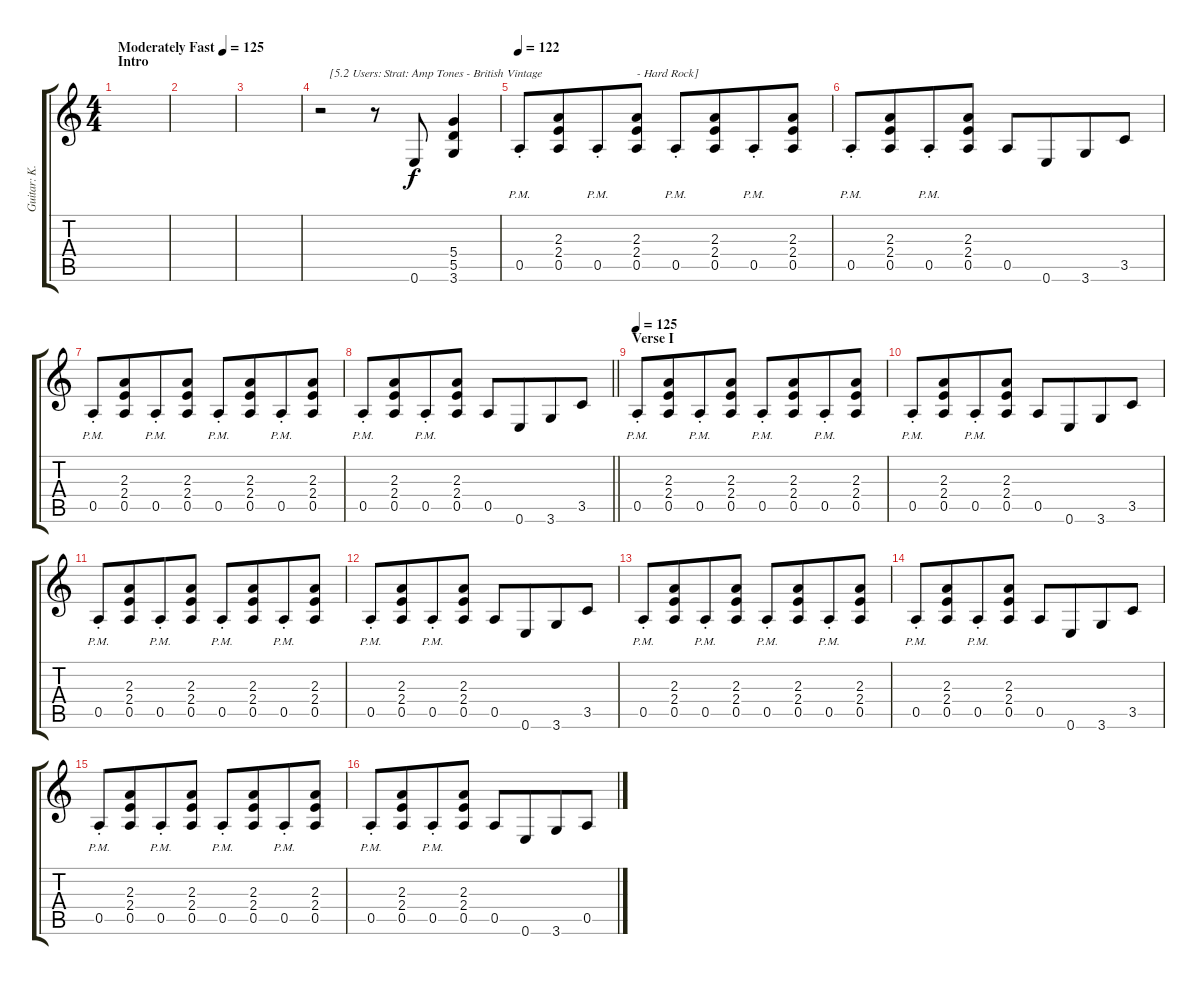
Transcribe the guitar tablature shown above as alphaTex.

\track ("Guitar: K.K." "Guitar: K.") {instrument distortionguitar}
\staff {score tabs}
\tuning (E4 B3 G3 D3 A2 E2) {hide}
\ts (4 4)
\section ("" "Intro")
\tempo (125 "Moderately Fast")
\tempo 120
\tempo (125 "Moderately Fast")
\clef g2
\ks c
|
|
|
r.2{txt "   [5.2 Users: Strat: Amp Tones - British Vintage"} r.8 0.6.8 (5.4 5.5 3.6).4 |
\tempo 122
0.5{pm st}.8 (2.3 2.4 0.5).8{beam merge} 0.5{pm st}.8 (2.3 2.4 0.5).8{txt "- Hard Rock]"} 0.5{pm st}.8 (2.3 2.4 0.5).8{beam merge} 0.5{pm st}.8 (2.3 2.4 0.5).8 |
0.5{pm st}.8 (2.3 2.4 0.5).8{beam merge} 0.5{pm st}.8 (2.3 2.4 0.5).8 0.5.8 0.6.8{beam merge} 3.6.8 3.5.8 |
0.5{pm st}.8 (2.3 2.4 0.5).8{beam merge} 0.5{pm st}.8 (2.3 2.4 0.5).8 0.5{pm st}.8 (2.3 2.4 0.5).8{beam merge} 0.5{pm st}.8 (2.3 2.4 0.5).8 |
\barLineRight lightlight
0.5{pm st}.8 (2.3 2.4 0.5).8{beam merge} 0.5{pm st}.8 (2.3 2.4 0.5).8 0.5.8 0.6.8{beam merge} 3.6.8 3.5.8 |
\section ("" "Verse I")
\tempo 125
0.5{pm st}.8 (2.3 2.4 0.5).8{beam merge} 0.5{pm st}.8 (2.3 2.4 0.5).8 0.5{pm st}.8 (2.3 2.4 0.5).8{beam merge} 0.5{pm st}.8 (2.3 2.4 0.5).8 |
0.5{pm st}.8 (2.3 2.4 0.5).8{beam merge} 0.5{pm st}.8 (2.3 2.4 0.5).8 0.5.8 0.6.8{beam merge} 3.6.8 3.5.8 |
0.5{pm st}.8 (2.3 2.4 0.5).8{beam merge} 0.5{pm st}.8 (2.3 2.4 0.5).8 0.5{pm st}.8 (2.3 2.4 0.5).8{beam merge} 0.5{pm st}.8 (2.3 2.4 0.5).8 |
0.5{pm st}.8 (2.3 2.4 0.5).8{beam merge} 0.5{pm st}.8 (2.3 2.4 0.5).8 0.5.8 0.6.8{beam merge} 3.6.8 3.5.8 |
0.5{pm st}.8 (2.3 2.4 0.5).8{beam merge} 0.5{pm st}.8 (2.3 2.4 0.5).8 0.5{pm st}.8 (2.3 2.4 0.5).8{beam merge} 0.5{pm st}.8 (2.3 2.4 0.5).8 |
0.5{pm st}.8 (2.3 2.4 0.5).8{beam merge} 0.5{pm st}.8 (2.3 2.4 0.5).8 0.5.8 0.6.8{beam merge} 3.6.8 3.5.8 |
0.5{pm st}.8 (2.3 2.4 0.5).8{beam merge} 0.5{pm st}.8 (2.3 2.4 0.5).8 0.5{pm st}.8 (2.3 2.4 0.5).8{beam merge} 0.5{pm st}.8 (2.3 2.4 0.5).8 |
0.5{pm st}.8 (2.3 2.4 0.5).8{beam merge} 0.5{pm st}.8 (2.3 2.4 0.5).8 0.5.8 0.6.8{beam merge} 3.6.8 0.5.8
